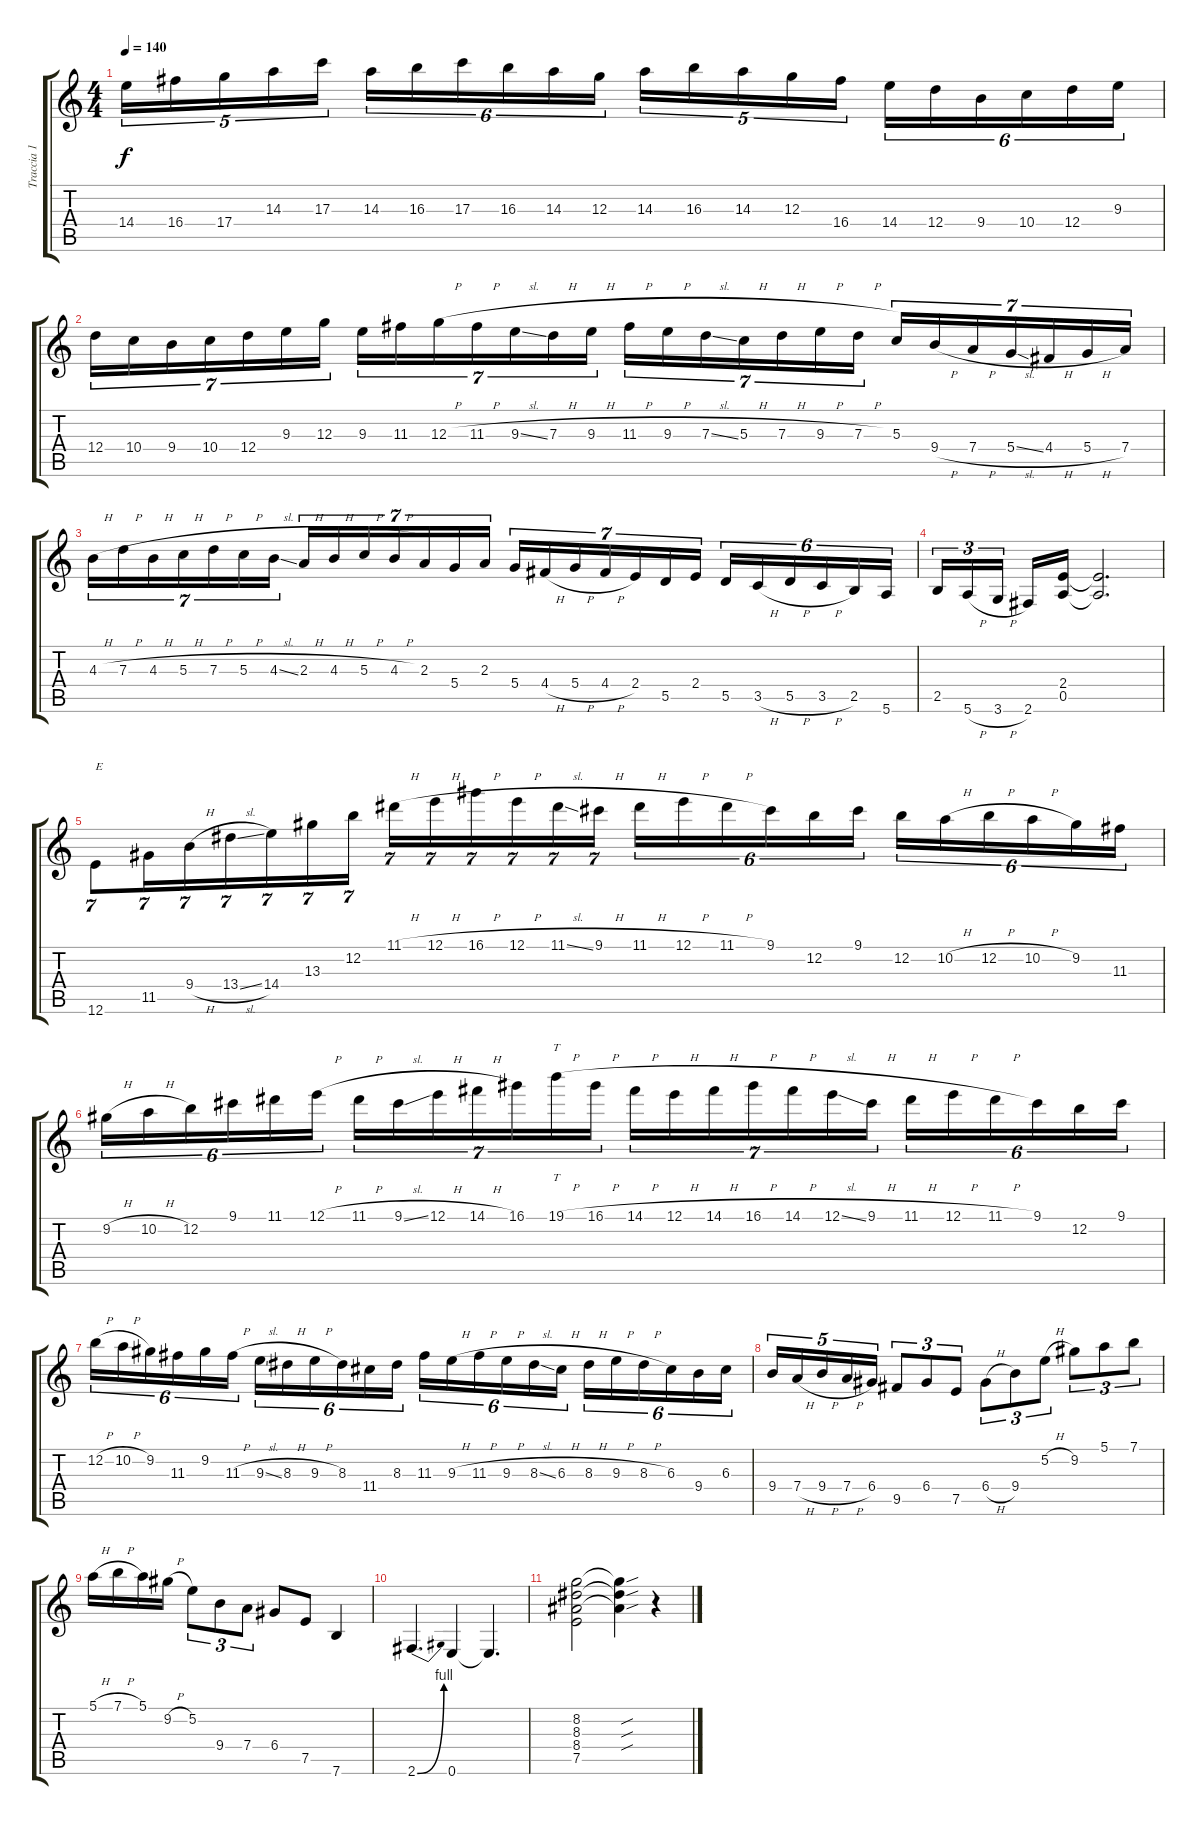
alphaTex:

\track ("Traccia 1" "Traccia 1") {instrument distortionguitar}
\staff {score tabs}
\tuning (E4 B3 G3 D3 A2 E2) {hide}
\ts (4 4)
\tempo 140
\clef g2
\ks c
14.4.16{tu (5 4) dy f} 16.4.16{tu (5 4)} 17.4.16{tu (5 4)} 14.3.16{tu (5 4)} 17.3.16{tu (5 4)} 14.3.16{tu (6 4)} 16.3.16{tu (6 4)} 17.3.16{tu (6 4)} 16.3.16{tu (6 4)} 14.3.16{tu (6 4)} 12.3.16{tu (6 4)} 14.3.16{tu (5 4)} 16.3.16{tu (5 4)} 14.3.16{tu (5 4)} 12.3.16{tu (5 4)} 16.4.16{tu (5 4)} 14.4.16{tu (6 4)} 12.4.16{tu (6 4)} 9.4.16{tu (6 4)} 10.4.16{tu (6 4)} 12.4.16{tu (6 4)} 9.3.16{tu (6 4)} |
12.4.16{tu (7 4)} 10.4.16{tu (7 4)} 9.4.16{tu (7 4)} 10.4.16{tu (7 4)} 12.4.16{tu (7 4)} 9.3.16{tu (7 4)} 12.3.16{tu (7 4)} 9.3.16{tu (7 4)} 11.3.16{tu (7 4)} 12.3{h}.16{tu (7 4)} 11.3{h}.16{tu (7 4)} 9.3{sl}.16{tu (7 4)} 7.3{h}.16{tu (7 4)} 9.3{h}.16{tu (7 4)} 11.3{h}.16{tu (7 4)} 9.3{h}.16{tu (7 4)} 7.3{sl}.16{tu (7 4)} 5.3{h}.16{tu (7 4)} 7.3{h}.16{tu (7 4)} 9.3{h}.16{tu (7 4)} 7.3{h}.16{tu (7 4)} 5.3.16{tu (7 4)} 9.4{h}.16{tu (7 4)} 7.4{h}.16{tu (7 4)} 5.4{sl}.16{tu (7 4)} 4.4{h}.16{tu (7 4)} 5.4{h}.16{tu (7 4)} 7.4.16{tu (7 4)} |
4.3{h}.16{tu (7 4)} 7.3{h}.16{tu (7 4)} 4.3{h}.16{tu (7 4)} 5.3{h}.16{tu (7 4)} 7.3{h}.16{tu (7 4)} 5.3{h}.16{tu (7 4)} 4.3{sl}.16{tu (7 4)} 2.3{h}.16{tu (7 4)} 4.3{h}.16{tu (7 4)} 5.3{h}.16{tu (7 4)} 4.3{h}.16{tu (7 4)} 2.3.16{tu (7 4)} 5.4.16{tu (7 4)} 2.3.16{tu (7 4)} 5.4.16{tu (7 4)} 4.4{h}.16{tu (7 4)} 5.4{h}.16{tu (7 4)} 4.4{h}.16{tu (7 4)} 2.4.16{tu (7 4)} 5.5.16{tu (7 4)} 2.4.16{tu (7 4)} 5.5.16{tu (6 4)} 3.5{h}.16{tu (6 4)} 5.5{h}.16{tu (6 4)} 3.5{h}.16{tu (6 4)} 2.5.16{tu (6 4)} 5.6.16{tu (6 4)} |
2.5.16{tu (3 2)} 5.6{h}.16{tu (3 2)} 3.6{h}.16{tu (3 2) beam splitsecondary} 2.6.16 (2.4 0.5).16 (2.4{t} 0.5{t}).2{d} |
12.6.8{tu (7 4) txt "E"} 11.5.16{tu (7 4)} 9.4{h}.16{tu (7 4)} 13.4{sl}.16{tu (7 4)} 14.4.16{tu (7 4)} 13.3.16{tu (7 4)} 12.2.16{tu (7 4)} 11.1{h}.16{tu (7 4)} 12.1{h}.16{tu (7 4)} 16.1{h}.16{tu (7 4)} 12.1{h}.16{tu (7 4)} 11.1{sl}.16{tu (7 4)} 9.1{h}.16{tu (7 4)} 11.1{h}.16{tu (6 4)} 12.1{h}.16{tu (6 4)} 11.1{h}.16{tu (6 4)} 9.1.16{tu (6 4)} 12.2.16{tu (6 4)} 9.1.16{tu (6 4)} 12.2.16{tu (6 4)} 10.2{h}.16{tu (6 4)} 12.2{h}.16{tu (6 4)} 10.2{h}.16{tu (6 4)} 9.2.16{tu (6 4)} 11.3.16{tu (6 4)} |
9.2{h}.16{tu (6 4)} 10.2{h}.16{tu (6 4)} 12.2.16{tu (6 4)} 9.1.16{tu (6 4)} 11.1.16{tu (6 4)} 12.1{h}.16{tu (6 4)} 11.1{h}.16{tu (7 4)} 9.1{sl}.16{tu (7 4)} 12.1{h}.16{tu (7 4)} 14.1{h}.16{tu (7 4)} 16.1.16{tu (7 4)} 19.1{h}.16{tt tu (7 4)} 16.1{h}.16{tu (7 4)} 14.1{h}.16{tu (7 4)} 12.1{h}.16{tu (7 4)} 14.1{h}.16{tu (7 4)} 16.1{h}.16{tu (7 4)} 14.1{h}.16{tu (7 4)} 12.1{sl}.16{tu (7 4)} 9.1{h}.16{tu (7 4)} 11.1{h}.16{tu (6 4)} 12.1{h}.16{tu (6 4)} 11.1{h}.16{tu (6 4)} 9.1.16{tu (6 4)} 12.2.16{tu (6 4)} 9.1.16{tu (6 4)} |
12.2{h}.16{tu (6 4)} 10.2{h}.16{tu (6 4)} 9.2.16{tu (6 4)} 11.3.16{tu (6 4)} 9.2.16{tu (6 4)} 11.3{h}.16{tu (6 4)} 9.3{sl}.16{tu (6 4)} 8.3{h}.16{tu (6 4)} 9.3{h}.16{tu (6 4)} 8.3.16{tu (6 4)} 11.4.16{tu (6 4)} 8.3.16{tu (6 4)} 11.3.16{tu (6 4)} 9.3{h}.16{tu (6 4)} 11.3{h}.16{tu (6 4)} 9.3{h}.16{tu (6 4)} 8.3{sl}.16{tu (6 4)} 6.3{h}.16{tu (6 4)} 8.3{h}.16{tu (6 4)} 9.3{h}.16{tu (6 4)} 8.3{h}.16{tu (6 4)} 6.3.16{tu (6 4)} 9.4.16{tu (6 4)} 6.3.16{tu (6 4)} |
9.4.16{tu (5 4)} 7.4{h}.16{tu (5 4)} 9.4{h}.16{tu (5 4)} 7.4{h}.16{tu (5 4)} 6.4.16{tu (5 4)} 9.5.8{tu (3 2)} 6.4.8{tu (3 2)} 7.5.8{tu (3 2)} 6.4{h}.8{tu (3 2)} 9.4.8{tu (3 2)} 5.2{h}.8{tu (3 2)} 9.2.8{tu (3 2)} 5.1.8{tu (3 2)} 7.1.8{tu (3 2)} |
5.1{h}.16 7.1{h}.16 5.1.16 9.2{h}.16 5.2.8{tu (3 2)} 9.4.8{tu (3 2)} 7.4.8{tu (3 2)} 6.4.8 7.5.8 7.6.4 |
2.6{be (bend 0 0 60 4)}.4{d} 0.6.4 0.6{t}.4{d} |
(8.2 8.3 8.4 7.5).2{instrument distortionguitar} (8.2{sou t} 8.3{sou t} 8.4{sou t}).4 r.4
